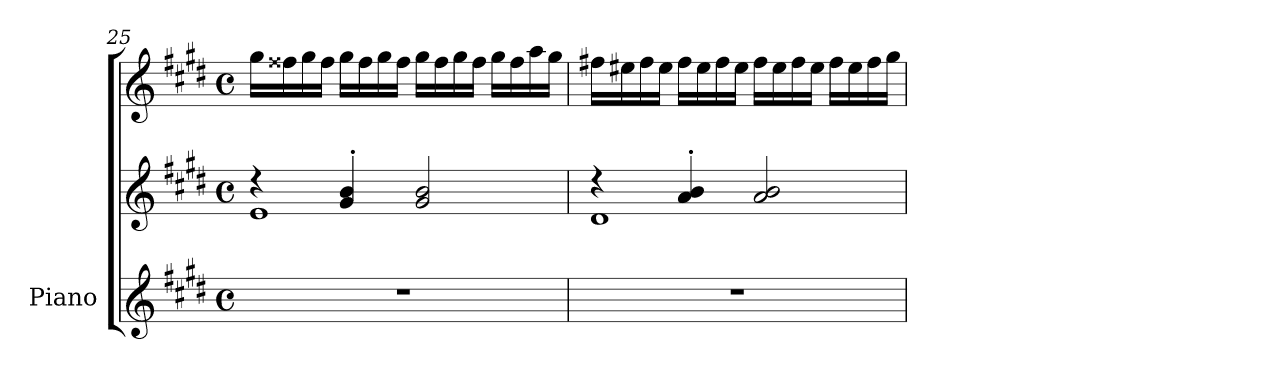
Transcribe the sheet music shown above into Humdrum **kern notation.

**kern	**kern	**kern
*part1	*part1	*part1
*staff3	*staff2	*staff1
*I"Piano	*	*
*I'Pno	*	*
*clefG2	*clefG2	*clefG2
*k[f#c#g#d#]	*k[f#c#g#d#]	*k[f#c#g#d#]
*M4/4	*M4/4	*M4/4
*met(c)	*met(c)	*met(c)
=25	=25	=25
*	*^	*
1r	4r	1e	16gg#\LL
.	.	.	16ff##X\
.	.	.	16gg#\
.	.	.	16ff##\JJ
.	4g#/' 4b/'	.	16gg#\LL
.	.	.	16ff##\
.	.	.	16gg#\
.	.	.	16ff##\JJ
.	2g#/ 2b/	.	16gg#\LL
.	.	.	16ff##\
.	.	.	16gg#\
.	.	.	16ff##\JJ
.	.	.	16gg#\LL
.	.	.	16ff##\
.	.	.	16aa\
.	.	.	16gg#\JJ
!!LO:LB:g=z
=26	=26	=26	=26
1r	4r	1d#	16ff#X\LL
.	.	.	16ee#X\
.	.	.	16ff#\
.	.	.	16ee#\JJ
.	4a/' 4b/'	.	16ff#\LL
.	.	.	16ee#\
.	.	.	16ff#\
.	.	.	16ee#\JJ
.	2a/ 2b/	.	16ff#\LL
.	.	.	16ee#\
.	.	.	16ff#\
.	.	.	16ee#\JJ
.	.	.	16ff#\LL
.	.	.	16ee#\
.	.	.	16ff#\
.	.	.	16gg#\JJ
*	*v	*v	*
=	=	=
*-	*-	*-
